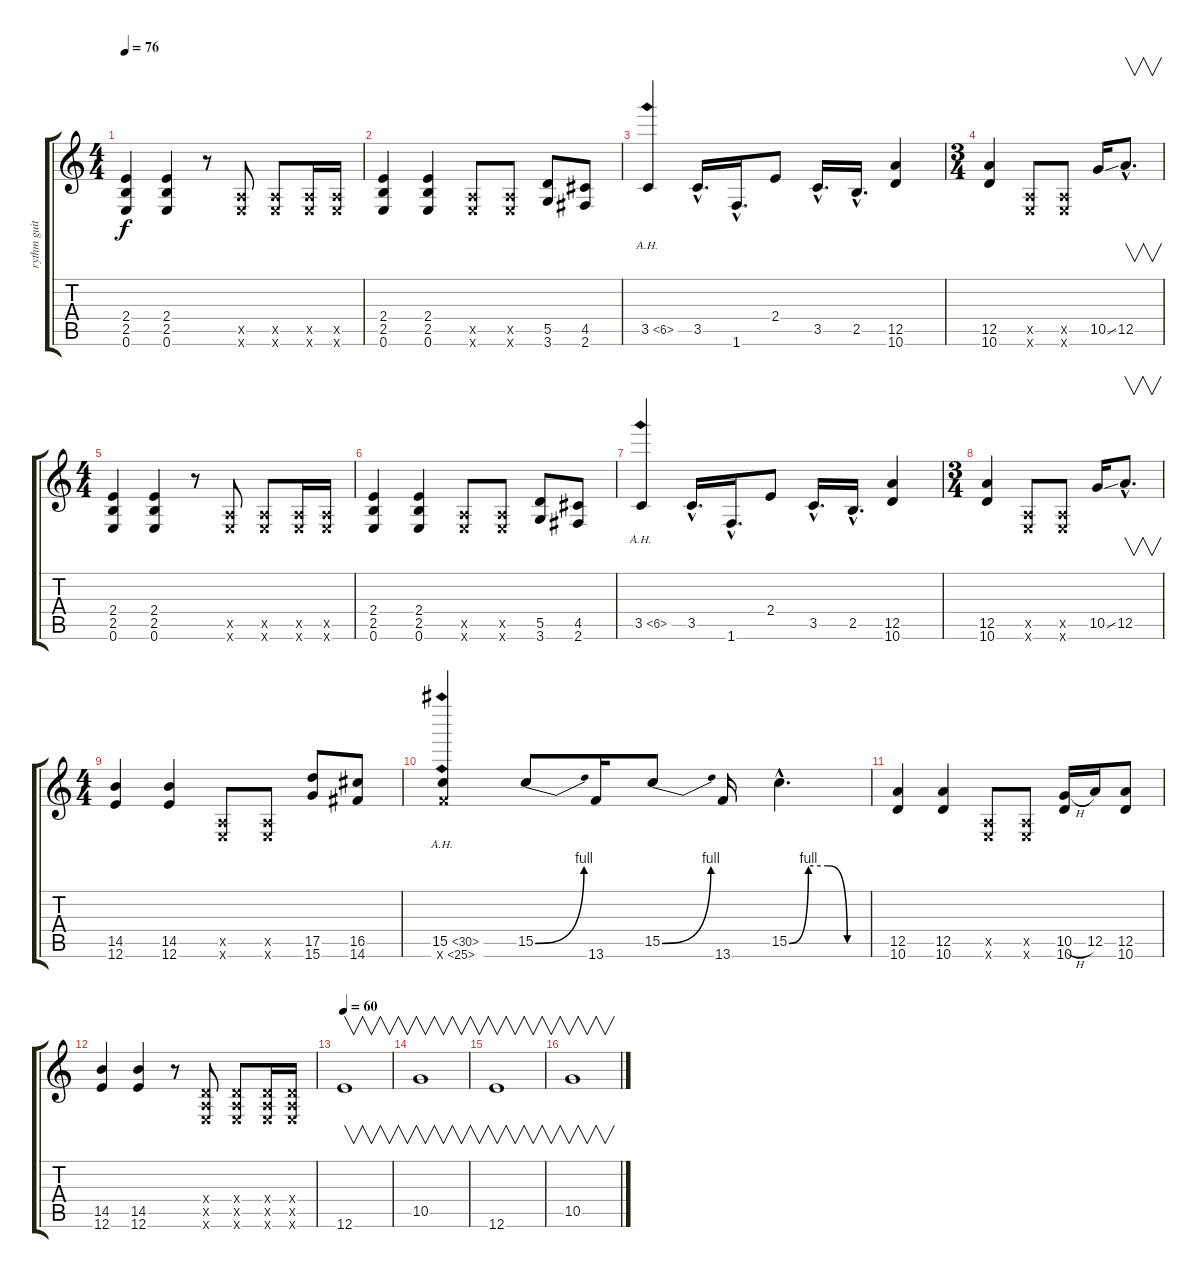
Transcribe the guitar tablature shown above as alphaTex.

\track ("rythm guitar" "rythm guit") {instrument overdrivenguitar}
\staff {score tabs}
\tuning (E4 B3 G3 D3 A2 E2) {hide}
\ts (4 4)
\tempo 76
\clef g2
\ks c
(2.4 2.5 0.6).4{dy f} (2.4 2.5 0.6).4 r.8 (0.5{x} 0.6{x}).8 (0.5{x} 0.6{x}).8 (0.5{x} 0.6{x}).16 (0.5{x} 0.6{x}).16 |
(2.4 2.5 0.6).4 (2.4 2.5 0.6).4 (0.5{x} 0.6{x}).8 (0.5{x} 0.6{x}).8 (5.5 3.6).8 (4.5 2.6).8 |
3.5{ah 3}.4 3.5{hac}.16{d} 1.6{hac}.16{d} 2.4.8 3.5{hac}.16{d} 2.5{hac}.16{d} (12.5 10.6).4 |
\ts (3 4)
(12.5 10.6).4 (0.5{x} 0.6{x}).8 (0.5{x} 0.6{x}).8 10.5{ss}.16 12.5{hac}.8{v d} |
\ts (4 4)
(2.4 2.5 0.6).4 (2.4 2.5 0.6).4 r.8 (0.5{x} 0.6{x}).8 (0.5{x} 0.6{x}).8 (0.5{x} 0.6{x}).16 (0.5{x} 0.6{x}).16 |
(2.4 2.5 0.6).4 (2.4 2.5 0.6).4 (0.5{x} 0.6{x}).8 (0.5{x} 0.6{x}).8 (5.5 3.6).8 (4.5 2.6).8 |
3.5{ah 3}.4 3.5{hac}.16{d} 1.6{hac}.16{d} 2.4.8 3.5{hac}.16{d} 2.5{hac}.16{d} (12.5 10.6).4 |
\ts (3 4)
(12.5 10.6).4 (0.5{x} 0.6{x}).8 (0.5{x} 0.6{x}).8 10.5{ss}.16 12.5{hac}.8{v d} |
\ts (4 4)
(14.5 12.6).4 (14.5 12.6).4 (0.5{x} 0.6{x}).8 (0.5{x} 0.6{x}).8 (17.5 15.6).8 (16.5 14.6).8 |
(15.5{ah 15} 13.6{ah 12 x}).4 15.5{be (bend 0 0 60 4)}.8 13.6.16 15.5{be (bend 0 0 60 4)}.8 13.6.16 15.5{be (custom 0 0 15 4 30 4 45 0 60 0) hac}.4{d} |
(12.5 10.6).4 (12.5 10.6).4 (0.5{x} 0.6{x}).8 (0.5{x} 0.6{x}).8 (10.5{h} 10.6).16 12.5.16 (12.5 10.6).8 |
(14.5 12.6).4 (14.5 12.6).4 r.8 (0.4{x} 0.5{x} 0.6{x}).8 (0.4{x} 0.5{x} 0.6{x}).8 (0.4{x} 0.5{x} 0.6{x}).16 (0.4{x} 0.5{x} 0.6{x}).16 |
\tempo 60
12.6.1{v} |
10.5.1{v} |
12.6.1{v} |
10.5.1{v}
